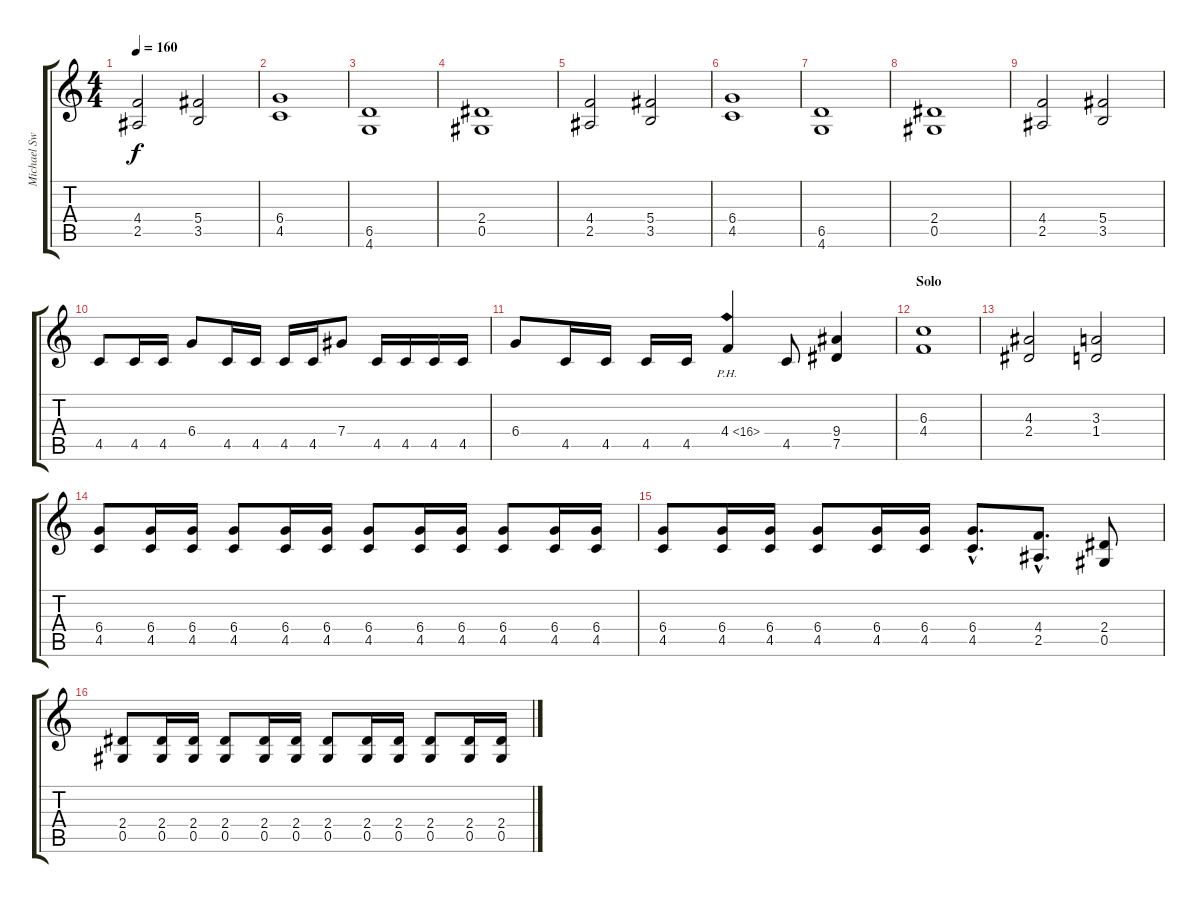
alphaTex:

\track ("Michael Sweet" "Michael Sw") {instrument distortionguitar}
\staff {score tabs}
\tuning (Eb4 Bb3 Gb3 Db3 Ab2 Eb2) {hide}
\ts (4 4)
\tempo 160
\clef g2
\ks c
(4.4 2.5).2{dy f} (5.4 3.5).2 |
(6.4 4.5).1 |
(6.5 4.6).1 |
(2.4 0.5).1 |
(4.4 2.5).2 (5.4 3.5).2 |
(6.4 4.5).1 |
(6.5 4.6).1 |
(2.4 0.5).1 |
(4.4 2.5).2 (5.4 3.5).2 |
4.5.8 4.5.16 4.5.16 6.4.8 4.5.16 4.5.16 4.5.16 4.5.16 7.4.8 4.5.16 4.5.16 4.5.16 4.5.16 |
6.4.8 4.5.16 4.5.16 4.5.16 4.5.16 4.4{ph 12}.4 4.5.8 (9.4 7.5).4 |
\section ("" "Solo")
(6.3 4.4).1 |
(4.3 2.4).2 (3.3 1.4).2 |
(6.4 4.5).8 (6.4 4.5).16 (6.4 4.5).16 (6.4 4.5).8 (6.4 4.5).16 (6.4 4.5).16 (6.4 4.5).8 (6.4 4.5).16 (6.4 4.5).16 (6.4 4.5).8 (6.4 4.5).16 (6.4 4.5).16 |
(6.4 4.5).8 (6.4 4.5).16 (6.4 4.5).16 (6.4 4.5).8 (6.4 4.5).16 (6.4 4.5).16 (6.4{hac} 4.5{hac}).8{d} (4.4{hac} 2.5{hac}).8{d} (2.4 0.5).8 |
(2.4 0.5).8 (2.4 0.5).16 (2.4 0.5).16 (2.4 0.5).8 (2.4 0.5).16 (2.4 0.5).16 (2.4 0.5).8 (2.4 0.5).16 (2.4 0.5).16 (2.4 0.5).8 (2.4 0.5).16 (2.4 0.5).16
